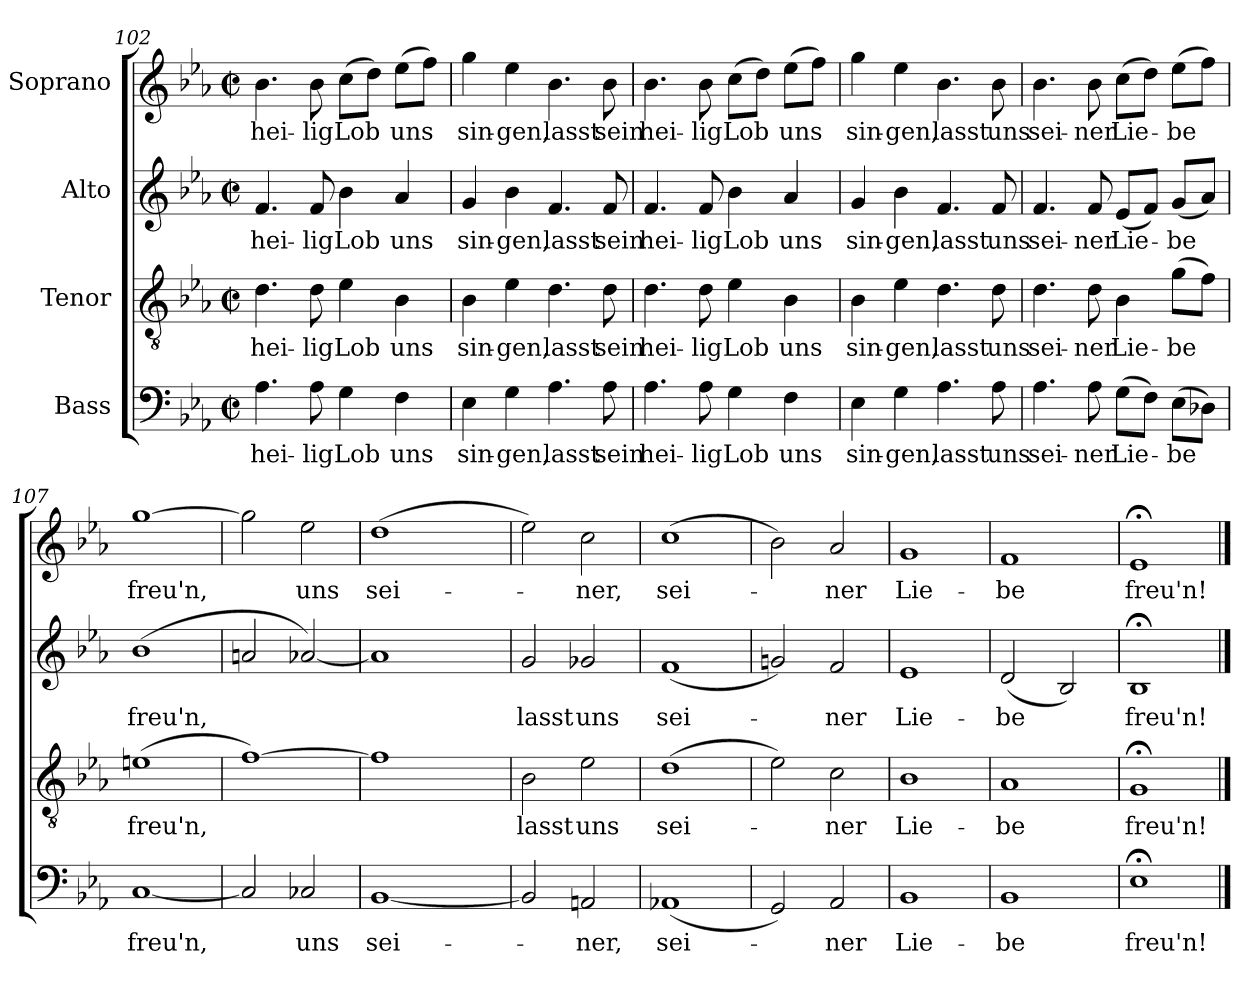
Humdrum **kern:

**kern	**text	**kern	**text	**kern	**text	**kern	**text
*part4	*part4	*part3	*part3	*part2	*part2	*part1	*part1
*staff4	*staff4	*staff3	*staff3	*staff2	*staff2	*staff1	*staff1
*I"Bass	*	*I"Tenor	*	*I"Alto	*	*I"Soprano	*
*clefF4	*	*clefGv2	*	*clefG2	*	*clefG2	*
*k[b-e-a-]	*	*k[b-e-a-]	*	*k[b-e-a-]	*	*k[b-e-a-]	*
*E-:	*	*E-:	*	*E-:	*	*E-:	*
*M2/2	*	*M2/2	*	*M2/2	*	*M2/2	*
*met(c|)	*	*met(c|)	*	*met(c|)	*	*met(c|)	*
=102	=102	=102	=102	=102	=102	=102	=102
!	!LO:LY:b	!	!LO:LY:b	!	!LO:LY:b	!	!LO:LY:b
4.A-\	hei-	4.d\	hei-	4.f/	hei-	4.b-\	hei-
!	!LO:LY:b	!	!LO:LY:b	!	!LO:LY:b	!	!LO:LY:b
8A-\	-lig	8d\	-lig	8f/	-lig	8b-\	-lig
!	!LO:LY:b	!	!LO:LY:b	!	!LO:LY:b	!	!LO:LY:b
4G\	Lob	4e-\	Lob	4b-\	Lob	(>8cc\L	Lob
.	.	.	.	.	.	8dd\J)	.
!	!LO:LY:b	!	!LO:LY:b	!	!LO:LY:b	!	!LO:LY:b
4F\	uns	4B-\	uns	4a-/	uns	(>8ee-\L	uns
.	.	.	.	.	.	8ff\J)	.
=103	=103	=103	=103	=103	=103	=103	=103
!	!LO:LY:b	!	!LO:LY:b	!	!LO:LY:b	!	!LO:LY:b
4E-\	sin-	4B-\	sin-	4g/	sin-	4gg\	sin-
!	!LO:LY:b	!	!LO:LY:b	!	!LO:LY:b	!	!LO:LY:b
4G\	-gen,	4e-\	-gen,	4b-\	-gen,	4ee-\	-gen,
!	!LO:LY:b	!	!LO:LY:b	!	!LO:LY:b	!	!LO:LY:b
4.A-\	lasst	4.d\	lasst	4.f/	lasst	4.b-\	lasst
!	!LO:LY:b	!	!LO:LY:b	!	!LO:LY:b	!	!LO:LY:b
8A-\	sein	8d\	sein	8f/	sein	8b-\	sein
!!LO:PB:g=z
=104	=104	=104	=104	=104	=104	=104	=104
!	!LO:LY:b	!	!LO:LY:b	!	!LO:LY:b	!	!LO:LY:b
4.A-\	hei-	4.d\	hei-	4.f/	hei-	4.b-\	hei-
!	!LO:LY:b	!	!LO:LY:b	!	!LO:LY:b	!	!LO:LY:b
8A-\	-lig	8d\	-lig	8f/	-lig	8b-\	-lig
!	!LO:LY:b	!	!LO:LY:b	!	!LO:LY:b	!	!LO:LY:b
4G\	Lob	4e-\	Lob	4b-\	Lob	(>8cc\L	Lob
.	.	.	.	.	.	8dd\J)	.
!	!LO:LY:b	!	!LO:LY:b	!	!LO:LY:b	!	!LO:LY:b
4F\	uns	4B-\	uns	4a-/	uns	(>8ee-\L	uns
.	.	.	.	.	.	8ff\J)	.
=105	=105	=105	=105	=105	=105	=105	=105
!	!LO:LY:b	!	!LO:LY:b	!	!LO:LY:b	!	!LO:LY:b
4E-\	sin-	4B-\	sin-	4g/	sin-	4gg\	sin-
!	!LO:LY:b	!	!LO:LY:b	!	!LO:LY:b	!	!LO:LY:b
4G\	-gen,	4e-\	-gen,	4b-\	-gen,	4ee-\	-gen,
!	!LO:LY:b	!	!LO:LY:b	!	!LO:LY:b	!	!LO:LY:b
4.A-\	lasst	4.d\	lasst	4.f/	lasst	4.b-\	lasst
!	!LO:LY:b	!	!LO:LY:b	!	!LO:LY:b	!	!LO:LY:b
8A-\	uns	8d\	uns	8f/	uns	8b-\	uns
=106	=106	=106	=106	=106	=106	=106	=106
!	!LO:LY:b	!	!LO:LY:b	!	!LO:LY:b	!	!LO:LY:b
4.A-\	sei-	4.d\	sei-	4.f/	sei-	4.b-\	sei-
!	!LO:LY:b	!	!LO:LY:b	!	!LO:LY:b	!	!LO:LY:b
8A-\	-ner	8d\	-ner	8f/	-ner	8b-\	-ner
!	!LO:LY:b	!	!LO:LY:b	!	!LO:LY:b	!	!LO:LY:b
(>8G\L	Lie-	4B-\	Lie-	(<8e-/L	Lie-	(>8cc\L	Lie-
8F\J)	.	.	.	8f/J)	.	8dd\J)	.
!	!LO:LY:b	!	!LO:LY:b	!	!LO:LY:b	!	!LO:LY:b
(>8E-\L	-be	(>8g\L	-be	(<8g/L	-be	(>8ee-\L	-be
8D-X\J)	.	8f\J)	.	8a-/J)	.	8ff\J)	.
=107	=107	=107	=107	=107	=107	=107	=107
!	!LO:LY:b	!	!LO:LY:b	!	!LO:LY:b	!	!LO:LY:b
[1C	freu'n,	(>1en	freu'n,	(>1b-	freu'n,	[1gg	freu'n,
!!LO:LB:g=z
=108	=108	=108	=108	=108	=108	=108	=108
2C/]	.	[1f)	.	2an/	.	2gg\]	.
!	!LO:LY:b	!	!	!	!	!	!LO:LY:b
2C-X/	uns	.	.	[2a-X/)	.	2ee-\	uns
=109	=109	=109	=109	=109	=109	=109	=109
!	!LO:LY:b	!	!	!	!	!	!LO:LY:b
[1BB-	sei-	1f]	.	1a-]	.	(>1dd	sei-
=110	=110	=110	=110	=110	=110	=110	=110
!	!	!	!LO:LY:b	!	!LO:LY:b	!	!
2BB-/]	.	2B-\	lasst	2g/	lasst	2ee-\)	.
!	!LO:LY:b	!	!LO:LY:b	!	!LO:LY:b	!	!LO:LY:b
2AAn/	-ner,	2e-\	uns	2g-X/	uns	2cc\	-ner,
=111	=111	=111	=111	=111	=111	=111	=111
!	!LO:LY:b	!	!LO:LY:b	!	!LO:LY:b	!	!LO:LY:b
(<1AA-X	sei-	(>1d	sei-	(<1f	sei-	(>1cc	sei-
!!LO:LB:g=z
=112	=112	=112	=112	=112	=112	=112	=112
2GG/)	.	2e-\)	.	2gn/)	.	2b-\)	.
!	!LO:LY:b	!	!LO:LY:b	!	!LO:LY:b	!	!LO:LY:b
2AA-/	-ner	2c\	-ner	2f/	-ner	2a-/	-ner
=113	=113	=113	=113	=113	=113	=113	=113
!	!LO:LY:b	!	!LO:LY:b	!	!LO:LY:b	!	!LO:LY:b
1BB-	Lie-	1B-	Lie-	1e-	Lie-	1g	Lie-
=114	=114	=114	=114	=114	=114	=114	=114
!	!LO:LY:b	!	!LO:LY:b	!	!LO:LY:b	!	!LO:LY:b
1BB-	-be	1A-	-be	(<2d/	-be	1f	-be
.	.	.	.	2B-/)	.	.	.
=115	=115	=115	=115	=115	=115	=115	=115
!	!LO:LY:b	!	!LO:LY:b	!	!LO:LY:b	!	!LO:LY:b
1E-;<	freu'n!	1G;<	freu'n!	1B-;<	freu'n!	1e-;<	freu'n!
==	==	==	==	==	==	==	==
*-	*-	*-	*-	*-	*-	*-	*-
